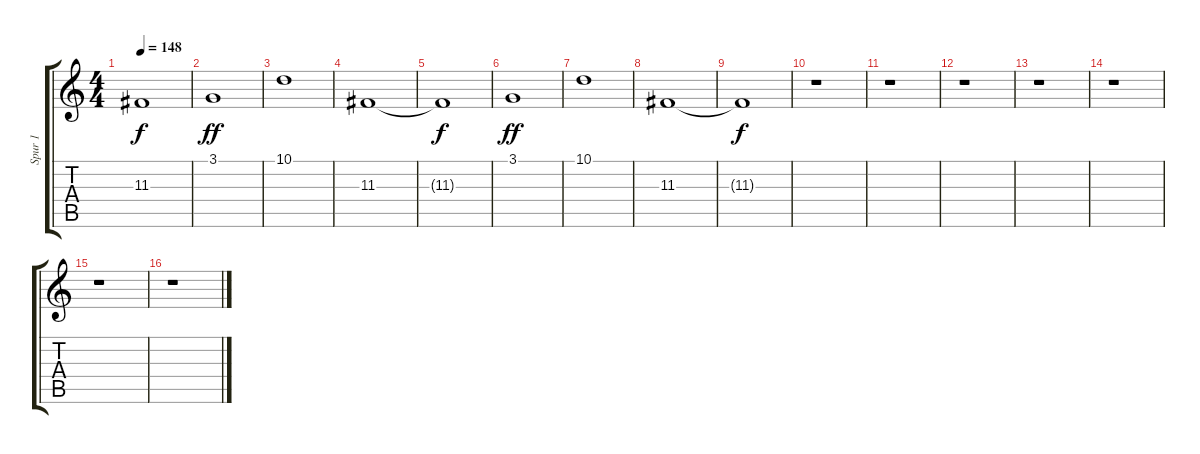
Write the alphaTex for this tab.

\track ("Spur 1" "Spur 1") {instrument pad1newage}
\staff {score tabs}
\tuning (E4 B3 G3 D3 A2 E2) {hide}
\ts (4 4)
\tempo 148
\clef g2
\ks c
11.3{t}.1{dy f} |
3.1.1{dy ff} |
10.1.1 |
11.3.1 |
11.3{t}.1{dy f} |
3.1.1{dy ff} |
10.1.1 |
11.3.1 |
11.3{t}.1{dy f} |
r.1 |
r.1 |
r.1 |
r.1 |
r.1 |
r.1 |
r.1
